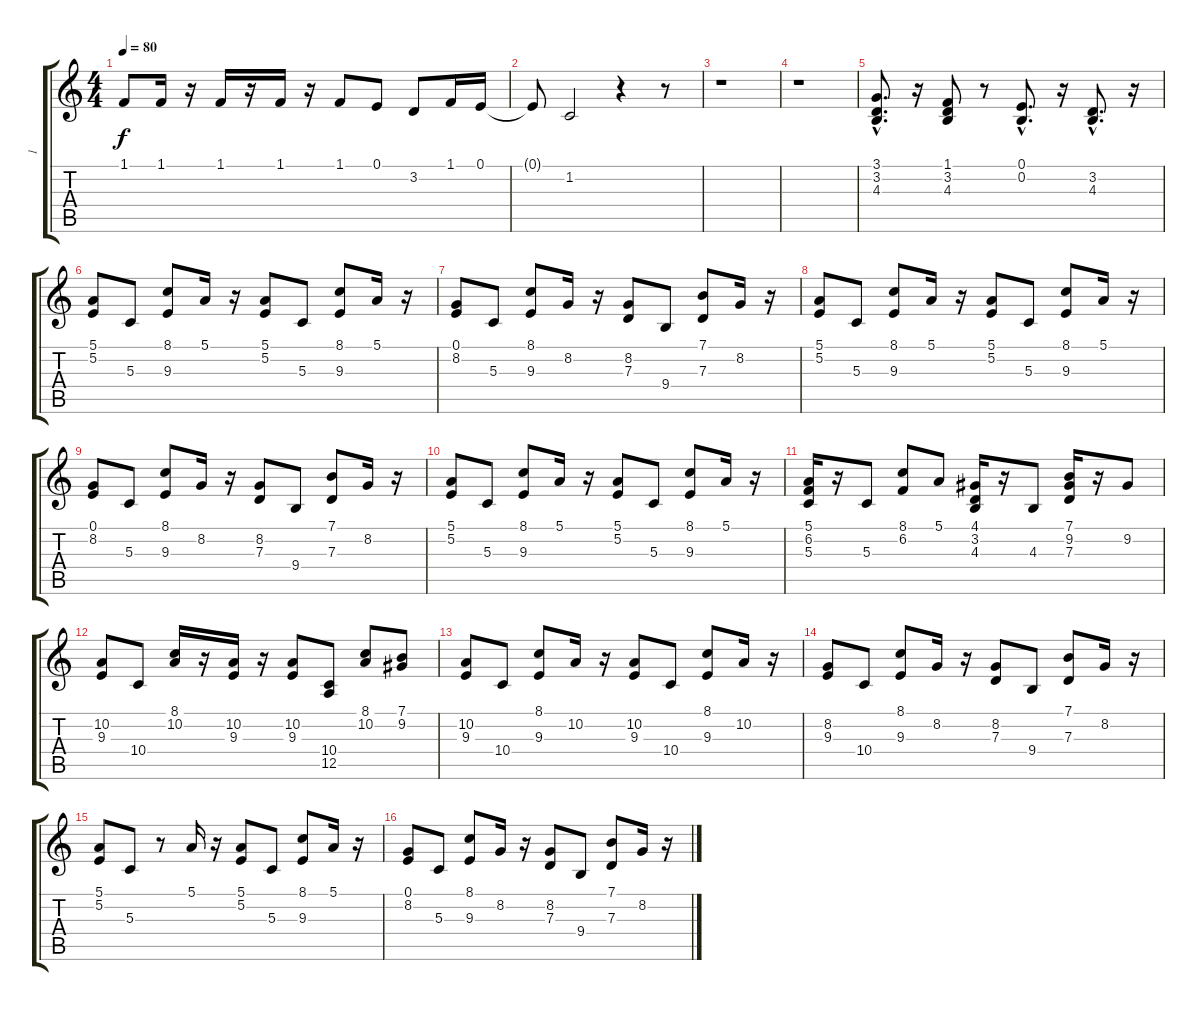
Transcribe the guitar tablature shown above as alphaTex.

\track ("1" "1") {instrument stringensemble1}
\staff {score tabs}
\tuning (E4 B3 G3 D3 A2 E2) {hide}
\ts (4 4)
\tempo 80
\clef g2
\ks c
1.1.8{dy f} 1.1.16 r.16 1.1.16 r.16 1.1.16 r.16 1.1.8 0.1.8 3.2.8 1.1.16 0.1.16 |
0.1{t}.8 1.2.2 r.4 r.8 |
r.1 |
r.1 |
(3.1{hac} 3.2{hac} 4.3{hac}).8{d} r.16 (1.1 3.2 4.3).8 r.8 (0.1{hac} 0.2{hac}).8{d} r.16 (3.2{hac} 4.3{hac}).8{d} r.16 |
(5.1 5.2).8 5.3.8 (8.1 9.3).8 5.1.16 r.16 (5.1 5.2).8 5.3.8 (8.1 9.3).8 5.1.16 r.16 |
(0.1 8.2).8 5.3.8 (8.1 9.3).8 8.2.16 r.16 (8.2 7.3).8 9.4.8 (7.1 7.3).8 8.2.16 r.16 |
(5.1 5.2).8 5.3.8 (8.1 9.3).8 5.1.16 r.16 (5.1 5.2).8 5.3.8 (8.1 9.3).8 5.1.16 r.16 |
(0.1 8.2).8 5.3.8 (8.1 9.3).8 8.2.16 r.16 (8.2 7.3).8 9.4.8 (7.1 7.3).8 8.2.16 r.16 |
(5.1 5.2).8 5.3.8 (8.1 9.3).8 5.1.16 r.16 (5.1 5.2).8 5.3.8 (8.1 9.3).8 5.1.16 r.16 |
(5.1 6.2 5.3).16 r.16 5.3.8 (8.1 6.2).8 5.1.8 (4.1 3.2 4.3).16 r.16 4.3.8 (7.1 9.2 7.3).16 r.16 9.2.8 |
(10.2 9.3).8 10.4.8 (8.1 10.2).16 r.16 (10.2 9.3).16 r.16 (10.2 9.3).8 (10.4 12.5).8 (8.1 10.2).8 (7.1 9.2).8 |
(10.2 9.3).8 10.4.8 (8.1 9.3).8 10.2.16 r.16 (10.2 9.3).8 10.4.8 (8.1 9.3).8 10.2.16 r.16 |
(8.2 9.3).8 10.4.8 (8.1 9.3).8 8.2.16 r.16 (8.2 7.3).8 9.4.8 (7.1 7.3).8 8.2.16 r.16 |
(5.1 5.2).8 5.3.8 r.8 5.1.16 r.16 (5.1 5.2).8 5.3.8 (8.1 9.3).8 5.1.16 r.16 |
(0.1 8.2).8 5.3.8 (8.1 9.3).8 8.2.16 r.16 (8.2 7.3).8 9.4.8 (7.1 7.3).8 8.2.16 r.16
